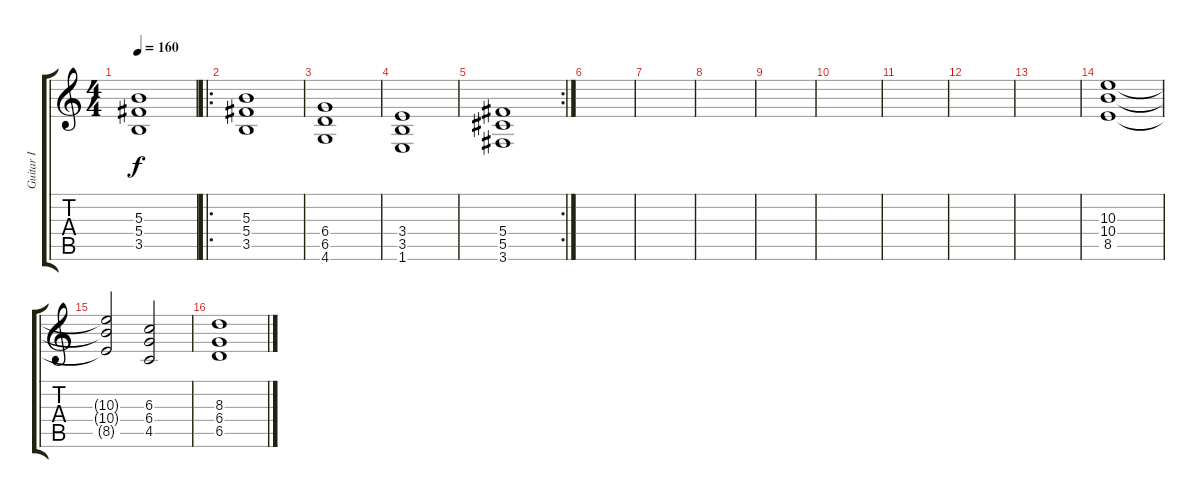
\track ("Guitar I" "Guitar I") {instrument distortionguitar}
\staff {score tabs}
\tuning (Eb4 Bb3 Gb3 Db3 Ab2 Eb2) {hide}
\ts (4 4)
\tempo 160
\clef g2
\ks c
(5.3{t} 5.4{t} 3.5{t}).1{dy f} |
\ro
(5.3 5.4 3.5).1 |
(6.4 6.5 4.6).1 |
(3.4 3.5 1.6).1 |
\rc 2
(5.4 5.5 3.6).1 |
|
|
|
|
|
|
|
|
(10.3 10.4 8.5).1 |
(10.3{t} 10.4{t} 8.5{t}).2 (6.3 6.4 4.5).2 |
(8.3 6.4 6.5).1
